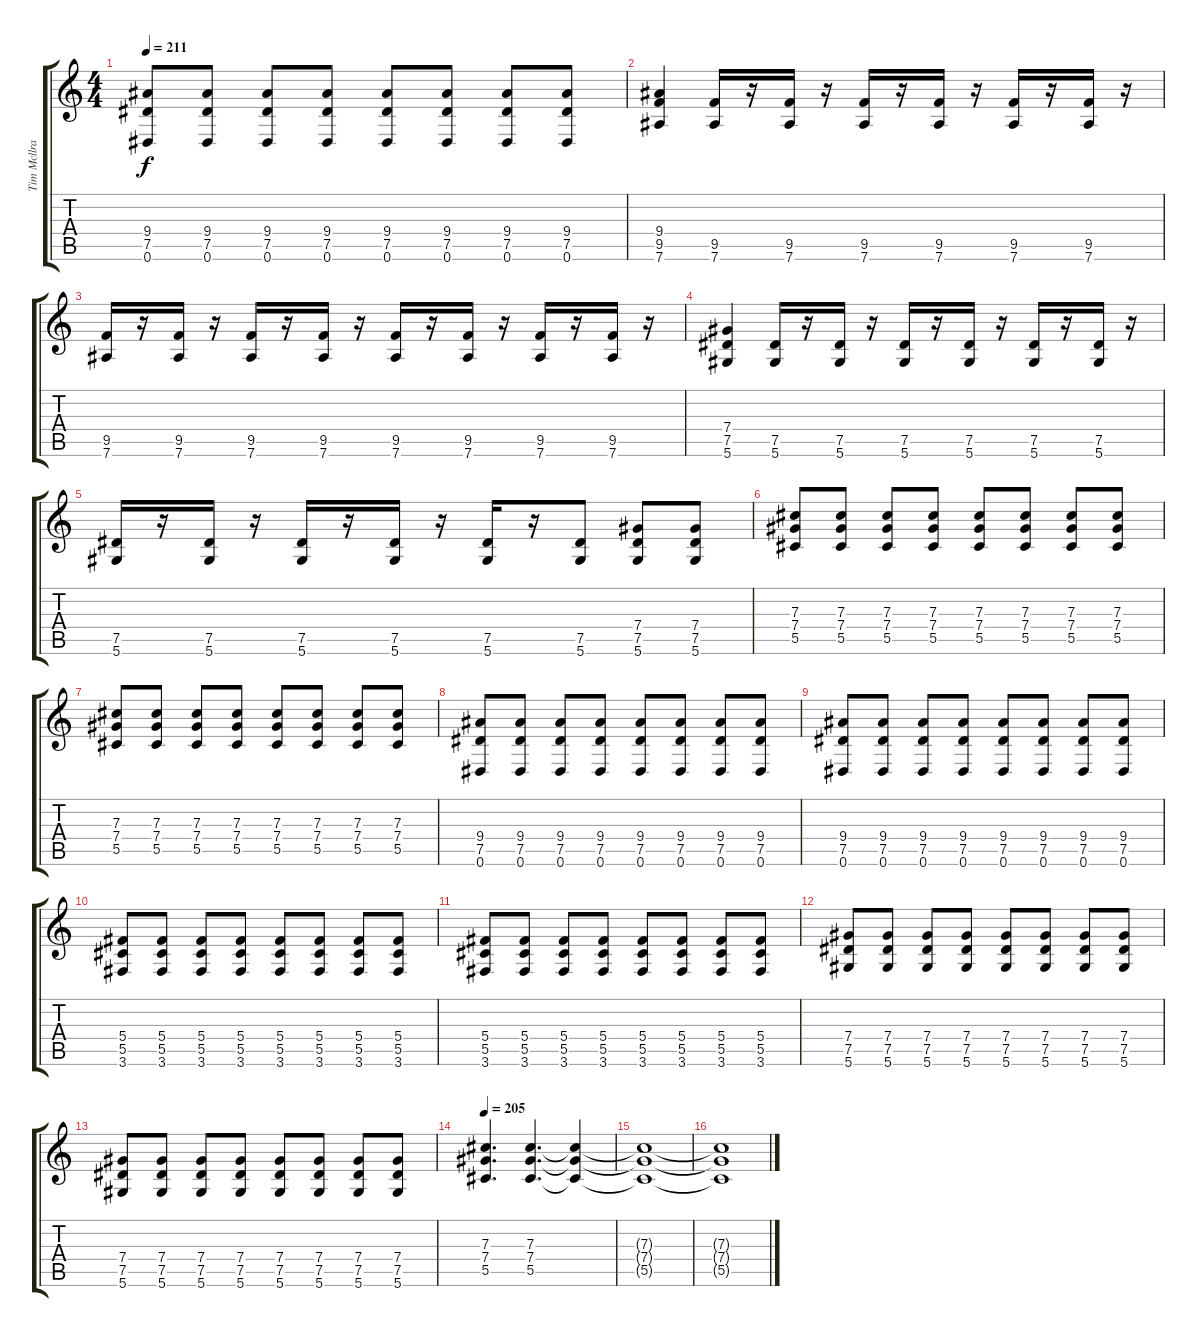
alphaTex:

\track ("Tim Mcllrath - Guitar" "Tim Mcllra") {instrument distortionguitar}
\staff {score tabs}
\tuning (Eb4 Bb3 Gb3 Db3 Ab2 Eb2) {hide}
\ts (4 4)
\tempo 211
\clef g2
\ks c
(9.4 7.5 0.6).8{dy f} (9.4 7.5 0.6).8 (9.4 7.5 0.6).8 (9.4 7.5 0.6).8 (9.4 7.5 0.6).8 (9.4 7.5 0.6).8 (9.4 7.5 0.6).8 (9.4 7.5 0.6).8 |
(9.4 9.5 7.6).4{volume 12} (9.5 7.6).16 r.16 (9.5 7.6).16 r.16 (9.5 7.6).16 r.16 (9.5 7.6).16 r.16 (9.5 7.6).16 r.16 (9.5 7.6).16 r.16 |
(9.5 7.6).16 r.16 (9.5 7.6).16 r.16 (9.5 7.6).16 r.16 (9.5 7.6).16 r.16 (9.5 7.6).16 r.16 (9.5 7.6).16 r.16 (9.5 7.6).16 r.16 (9.5 7.6).16 r.16 |
(7.4 7.5 5.6).4 (7.5 5.6).16 r.16 (7.5 5.6).16 r.16 (7.5 5.6).16 r.16 (7.5 5.6).16 r.16 (7.5 5.6).16 r.16 (7.5 5.6).16 r.16 |
(7.5 5.6).16 r.16 (7.5 5.6).16 r.16 (7.5 5.6).16 r.16 (7.5 5.6).16 r.16 (7.5 5.6).16 r.16 (7.5 5.6).8 (7.4 7.5 5.6).8 (7.4 7.5 5.6).8 |
(7.3 7.4 5.5).8 (7.3 7.4 5.5).8 (7.3 7.4 5.5).8 (7.3 7.4 5.5).8 (7.3 7.4 5.5).8 (7.3 7.4 5.5).8 (7.3 7.4 5.5).8 (7.3 7.4 5.5).8 |
(7.3 7.4 5.5).8 (7.3 7.4 5.5).8 (7.3 7.4 5.5).8 (7.3 7.4 5.5).8 (7.3 7.4 5.5).8 (7.3 7.4 5.5).8 (7.3 7.4 5.5).8 (7.3 7.4 5.5).8 |
(9.4 7.5 0.6).8 (9.4 7.5 0.6).8 (9.4 7.5 0.6).8 (9.4 7.5 0.6).8 (9.4 7.5 0.6).8 (9.4 7.5 0.6).8 (9.4 7.5 0.6).8 (9.4 7.5 0.6).8 |
(9.4 7.5 0.6).8 (9.4 7.5 0.6).8 (9.4 7.5 0.6).8 (9.4 7.5 0.6).8 (9.4 7.5 0.6).8 (9.4 7.5 0.6).8 (9.4 7.5 0.6).8 (9.4 7.5 0.6).8 |
(5.4 5.5 3.6).8 (5.4 5.5 3.6).8 (5.4 5.5 3.6).8 (5.4 5.5 3.6).8 (5.4 5.5 3.6).8 (5.4 5.5 3.6).8 (5.4 5.5 3.6).8 (5.4 5.5 3.6).8 |
(5.4 5.5 3.6).8 (5.4 5.5 3.6).8 (5.4 5.5 3.6).8 (5.4 5.5 3.6).8 (5.4 5.5 3.6).8 (5.4 5.5 3.6).8 (5.4 5.5 3.6).8 (5.4 5.5 3.6).8 |
(7.4 7.5 5.6).8 (7.4 7.5 5.6).8 (7.4 7.5 5.6).8 (7.4 7.5 5.6).8 (7.4 7.5 5.6).8 (7.4 7.5 5.6).8 (7.4 7.5 5.6).8 (7.4 7.5 5.6).8 |
(7.4 7.5 5.6).8 (7.4 7.5 5.6).8 (7.4 7.5 5.6).8 (7.4 7.5 5.6).8 (7.4 7.5 5.6).8 (7.4 7.5 5.6).8 (7.4 7.5 5.6).8 (7.4 7.5 5.6).8 |
\tempo 205
(7.3 7.4 5.5).4{d} (7.3 7.4 5.5).4{d} (7.3{t} 7.4{t} 5.5{t}).4{volume 8} |
(7.3{t} 7.4{t} 5.5{t}).1 |
(7.3{t} 7.4{t} 5.5{t}).1
